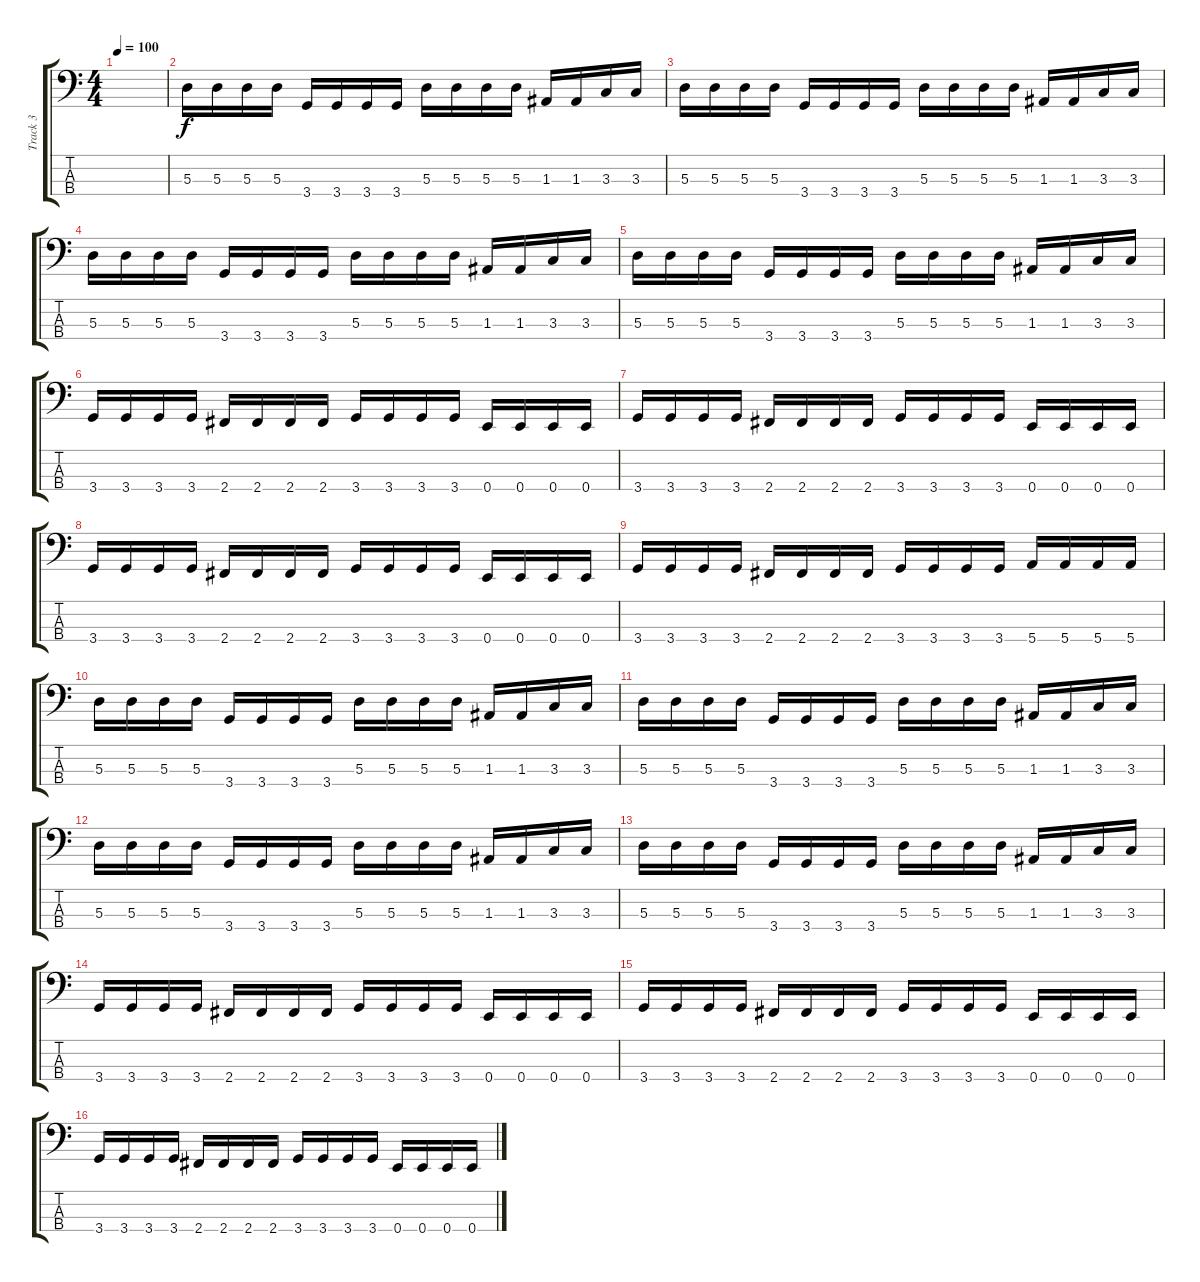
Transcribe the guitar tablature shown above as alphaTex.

\track ("Track 3" "Track 3") {instrument electricbassfinger}
\staff {score tabs}
\tuning (G2 D2 A1 E1) {hide}
\ts (4 4)
\tempo 100
\clef f4
\ks c
|
5.3.16 5.3.16 5.3.16 5.3.16 3.4.16 3.4.16 3.4.16 3.4.16 5.3.16 5.3.16 5.3.16 5.3.16 1.3.16 1.3.16 3.3.16 3.3.16 |
5.3.16 5.3.16 5.3.16 5.3.16 3.4.16 3.4.16 3.4.16 3.4.16 5.3.16 5.3.16 5.3.16 5.3.16 1.3.16 1.3.16 3.3.16 3.3.16 |
5.3.16 5.3.16 5.3.16 5.3.16 3.4.16 3.4.16 3.4.16 3.4.16 5.3.16 5.3.16 5.3.16 5.3.16 1.3.16 1.3.16 3.3.16 3.3.16 |
5.3.16 5.3.16 5.3.16 5.3.16 3.4.16 3.4.16 3.4.16 3.4.16 5.3.16 5.3.16 5.3.16 5.3.16 1.3.16 1.3.16 3.3.16 3.3.16 |
3.4.16 3.4.16 3.4.16 3.4.16 2.4.16 2.4.16 2.4.16 2.4.16 3.4.16 3.4.16 3.4.16 3.4.16 0.4.16 0.4.16 0.4.16 0.4.16 |
3.4.16 3.4.16 3.4.16 3.4.16 2.4.16 2.4.16 2.4.16 2.4.16 3.4.16 3.4.16 3.4.16 3.4.16 0.4.16 0.4.16 0.4.16 0.4.16 |
3.4.16 3.4.16 3.4.16 3.4.16 2.4.16 2.4.16 2.4.16 2.4.16 3.4.16 3.4.16 3.4.16 3.4.16 0.4.16 0.4.16 0.4.16 0.4.16 |
3.4.16 3.4.16 3.4.16 3.4.16 2.4.16 2.4.16 2.4.16 2.4.16 3.4.16 3.4.16 3.4.16 3.4.16 5.4.16 5.4.16 5.4.16 5.4.16 |
5.3.16 5.3.16 5.3.16 5.3.16 3.4.16 3.4.16 3.4.16 3.4.16 5.3.16 5.3.16 5.3.16 5.3.16 1.3.16 1.3.16 3.3.16 3.3.16 |
5.3.16 5.3.16 5.3.16 5.3.16 3.4.16 3.4.16 3.4.16 3.4.16 5.3.16 5.3.16 5.3.16 5.3.16 1.3.16 1.3.16 3.3.16 3.3.16 |
5.3.16 5.3.16 5.3.16 5.3.16 3.4.16 3.4.16 3.4.16 3.4.16 5.3.16 5.3.16 5.3.16 5.3.16 1.3.16 1.3.16 3.3.16 3.3.16 |
5.3.16 5.3.16 5.3.16 5.3.16 3.4.16 3.4.16 3.4.16 3.4.16 5.3.16 5.3.16 5.3.16 5.3.16 1.3.16 1.3.16 3.3.16 3.3.16 |
3.4.16 3.4.16 3.4.16 3.4.16 2.4.16 2.4.16 2.4.16 2.4.16 3.4.16 3.4.16 3.4.16 3.4.16 0.4.16 0.4.16 0.4.16 0.4.16 |
3.4.16 3.4.16 3.4.16 3.4.16 2.4.16 2.4.16 2.4.16 2.4.16 3.4.16 3.4.16 3.4.16 3.4.16 0.4.16 0.4.16 0.4.16 0.4.16 |
3.4.16 3.4.16 3.4.16 3.4.16 2.4.16 2.4.16 2.4.16 2.4.16 3.4.16 3.4.16 3.4.16 3.4.16 0.4.16 0.4.16 0.4.16 0.4.16
